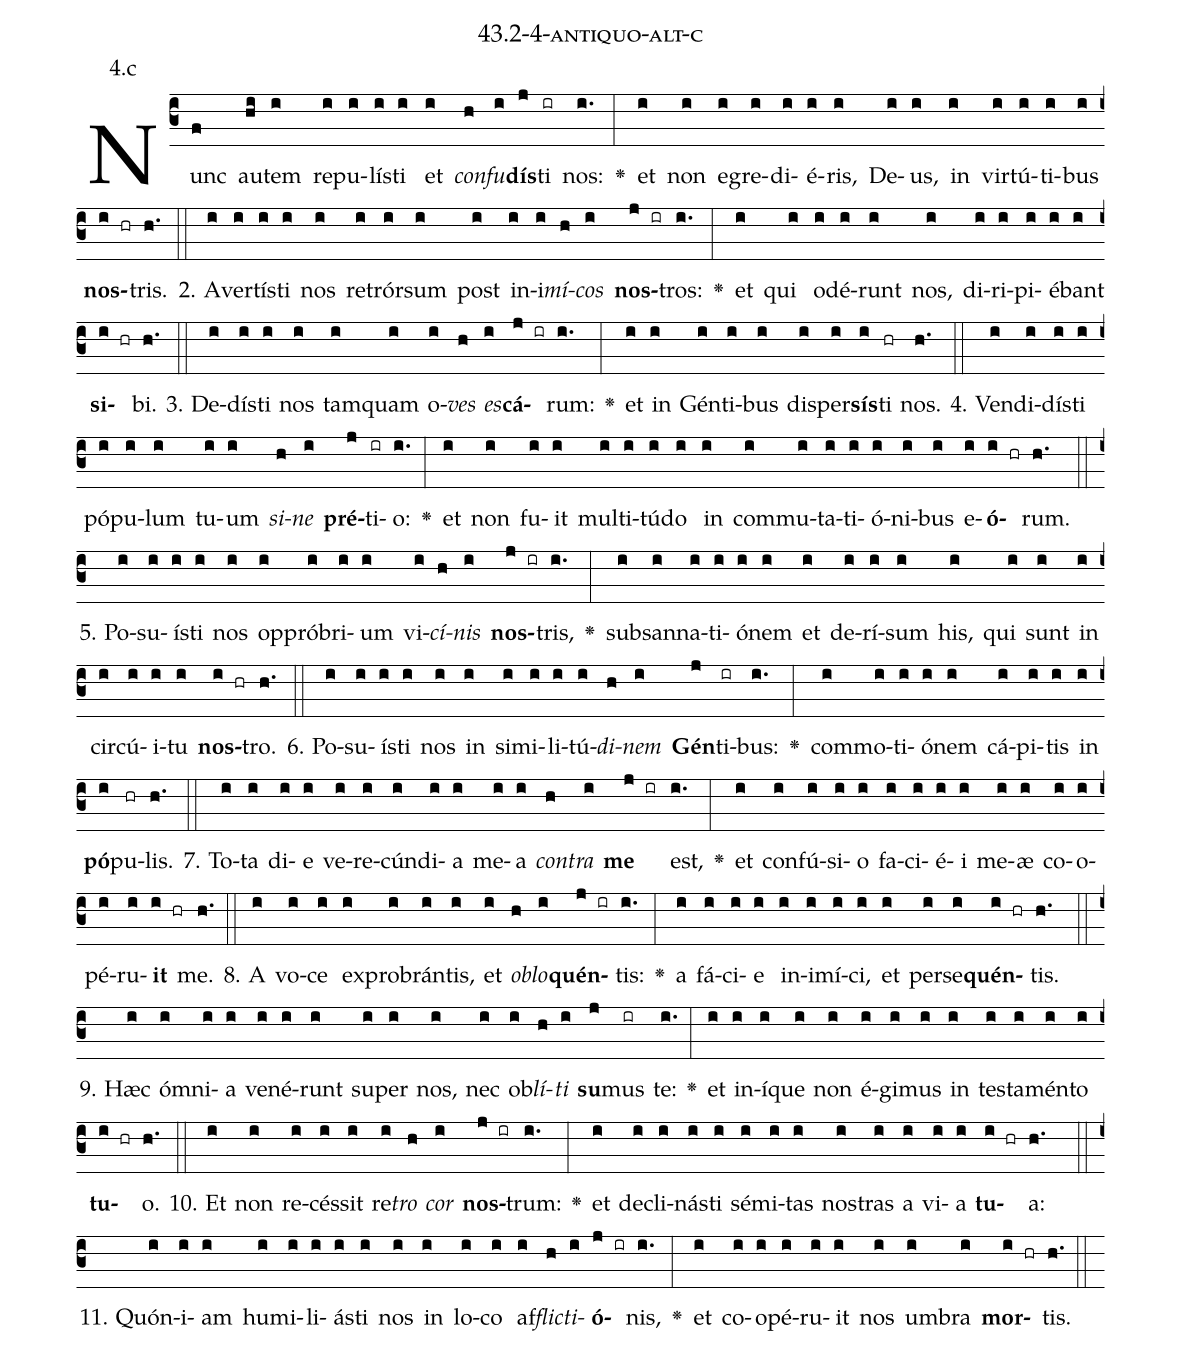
name: 43.2-4-antiquo-alt-c;
annotation: 4.c;
%%
(c3)Nunc(f) au(hi)tem(i) re(i)pu(i)lís(i)ti(i) et(i) <i>con</i>(h)<i>fu</i>(i)<b>dís</b>(j)ti(ir) nos:(i.) <v>\greheightstar</v>(:) et(i) non(i) e(i)gre(i)di(i)é(i)ris,(i) De(i)us,(i) in(i) vir(i)tú(i)ti(i)bus(i) <b>nos</b>(i hr)tris.(h.) (::)
2. A(i)ver(i)tís(i)ti(i) nos(i) re(i)trór(i)sum(i) post(i) in(i)i(i)<i>mí</i>(h)<i>cos</i>(i) <b>nos</b>(j ir)tros:(i.) <v>\greheightstar</v>(:) et(i) qui(i) o(i)dé(i)runt(i) nos,(i) di(i)ri(i)pi(i)é(i)bant(i) <b>si</b>(i hr)bi.(h.) (::)
3. De(i)dís(i)ti(i) nos(i) tam(i)quam(i) o(i)<i>ves</i>(h) <i>es</i>(i)<b>cá</b>(j ir)rum:(i.) <v>\greheightstar</v>(:) et(i) in(i) Gén(i)ti(i)bus(i) di(i)sper(i)<b>sís</b>(i)ti(hr) nos.(h.) (::)
4. Ven(i)di(i)dís(i)ti(i) pó(i)pu(i)lum(i) tu(i)um(i) <i>si</i>(h)<i>ne</i>(i) <b>pré</b>(j)ti(ir)o:(i.) <v>\greheightstar</v>(:) et(i) non(i) fu(i)it(i) mul(i)ti(i)tú(i)do(i) in(i) com(i)mu(i)ta(i)ti(i)ó(i)ni(i)bus(i) e(i)<b>ó</b>(i hr)rum.(h.) (::)
5. Po(i)su(i)ís(i)ti(i) nos(i) op(i)pró(i)bri(i)um(i) vi(i)<i>cí</i>(h)<i>nis</i>(i) <b>nos</b>(j ir)tris,(i.) <v>\greheightstar</v>(:) sub(i)san(i)na(i)ti(i)ó(i)nem(i) et(i) de(i)rí(i)sum(i) his,(i) qui(i) sunt(i) in(i) cir(i)cú(i)i(i)tu(i) <b>nos</b>(i hr)tro.(h.) (::)
6. Po(i)su(i)ís(i)ti(i) nos(i) in(i) si(i)mi(i)li(i)tú(i)<i>di</i>(h)<i>nem</i>(i) <b>Gén</b>(j)ti(ir)bus:(i.) <v>\greheightstar</v>(:) com(i)mo(i)ti(i)ó(i)nem(i) cá(i)pi(i)tis(i) in(i) <b>pó</b>(i)pu(hr)lis.(h.) (::)
7. To(i)ta(i) di(i)e(i) ve(i)re(i)cún(i)di(i)a(i) me(i)a(i) <i>con</i>(h)<i>tra</i>(i) <b>me</b>(j ir) est,(i.) <v>\greheightstar</v>(:) et(i) con(i)fú(i)si(i)o(i) fa(i)ci(i)é(i)i(i) me(i)æ(i) co(i)o(i)pé(i)ru(i)<b>it</b>(i hr) me.(h.) (::)
8. A(i) vo(i)ce(i) ex(i)pro(i)brán(i)tis,(i) et(i) <i>ob</i>(h)<i>lo</i>(i)<b>quén</b>(j ir)tis:(i.) <v>\greheightstar</v>(:) a(i) fá(i)ci(i)e(i) in(i)i(i)mí(i)ci,(i) et(i) per(i)se(i)<b>quén</b>(i hr)tis.(h.) (::)
9. Hæc(i) óm(i)ni(i)a(i) ve(i)né(i)runt(i) su(i)per(i) nos,(i) nec(i) ob(i)<i>lí</i>(h)<i>ti</i>(i) <b>su</b>(j)mus(ir) te:(i.) <v>\greheightstar</v>(:) et(i) in(i)í(i)que(i) non(i) é(i)gi(i)mus(i) in(i) tes(i)ta(i)mén(i)to(i) <b>tu</b>(i hr)o.(h.) (::)
10. Et(i) non(i) re(i)cés(i)sit(i) re(i)<i>tro</i>(h) <i>cor</i>(i) <b>nos</b>(j ir)trum:(i.) <v>\greheightstar</v>(:) et(i) de(i)cli(i)nás(i)ti(i) sé(i)mi(i)tas(i) nos(i)tras(i) a(i) vi(i)a(i) <b>tu</b>(i hr)a:(h.) (::)
11. Quón(i)i(i)am(i) hu(i)mi(i)li(i)ás(i)ti(i) nos(i) in(i) lo(i)co(i) af(i)<i>flic</i>(h)<i>ti</i>(i)<b>ó</b>(j ir)nis,(i.) <v>\greheightstar</v>(:) et(i) co(i)o(i)pé(i)ru(i)it(i) nos(i) um(i)bra(i) <b>mor</b>(i hr)tis.(h.) (::)
